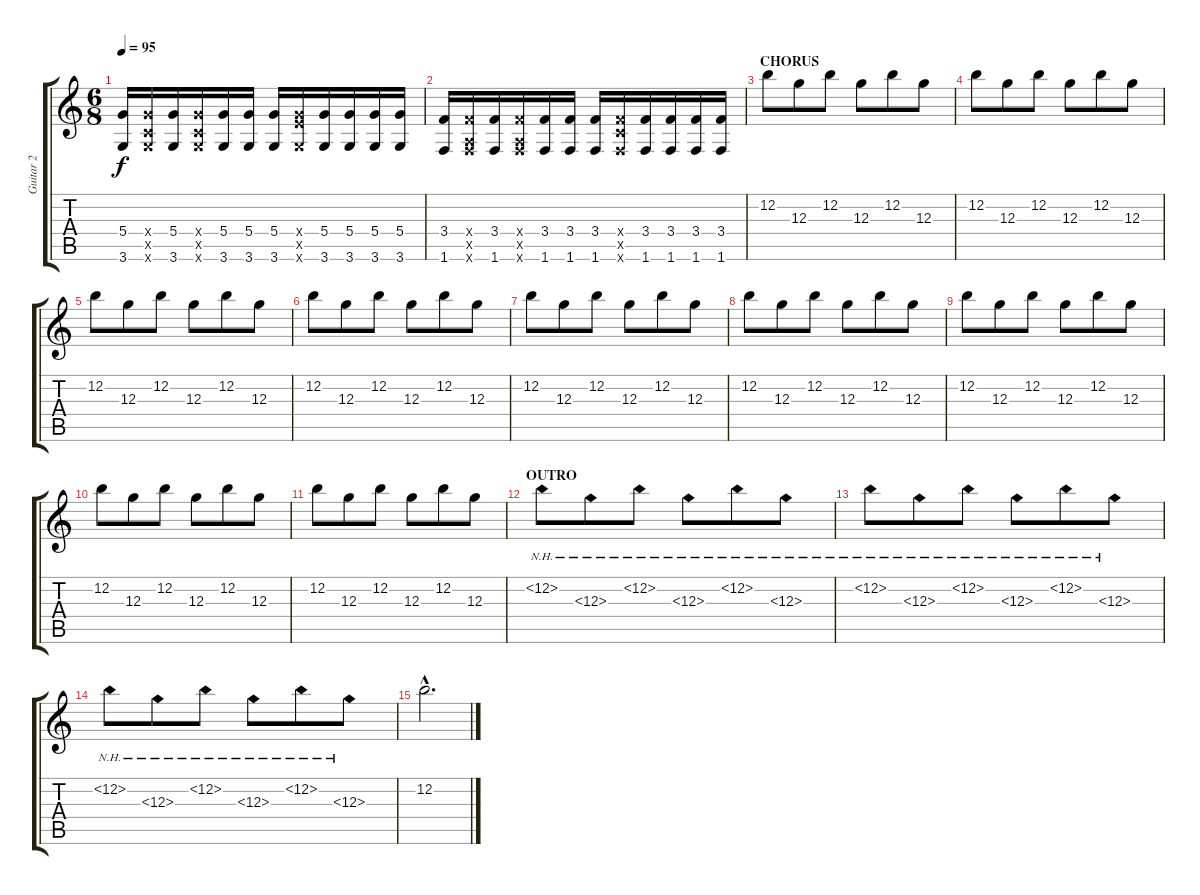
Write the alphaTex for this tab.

\track ("Guitar 2" "Guitar 2") {instrument electricguitarjazz}
\staff {score tabs}
\tuning (E4 B3 G3 D3 A2 E2) {hide}
\ts (6 8)
\tempo 95
\clef g2
\ks c
(5.4 3.6).16{dy f} (5.4{x} 3.5{x} 3.6{x}).16 (5.4 3.6).16 (5.4{x} 3.5{x} 3.6{x}).16 (5.4 3.6).16 (5.4 3.6).16 (5.4 3.6).16 (5.4{x} 7.5{x} 3.6{x}).16 (5.4 3.6).16 (5.4 3.6).16 (5.4 3.6).16 (5.4 3.6).16 |
(3.4 1.6).16 (3.4{x} 0.5{x} 1.6{x}).16 (3.4 1.6).16 (3.4{x} 0.5{x} 1.6{x}).16 (3.4 1.6).16 (3.4 1.6).16 (3.4 1.6).16 (3.4{x} 3.5{x} 1.6{x}).16 (3.4 1.6).16 (3.4 1.6).16 (3.4 1.6).16 (3.4 1.6).16 |
\section ("" "CHORUS")
12.2.8 12.3.8 12.2.8 12.3.8 12.2.8 12.3.8 |
12.2.8 12.3.8 12.2.8 12.3.8 12.2.8 12.3.8 |
12.2.8 12.3.8 12.2.8 12.3.8 12.2.8 12.3.8 |
12.2.8 12.3.8 12.2.8 12.3.8 12.2.8 12.3.8 |
12.2.8 12.3.8 12.2.8 12.3.8 12.2.8 12.3.8 |
12.2.8 12.3.8 12.2.8 12.3.8 12.2.8 12.3.8 |
12.2.8 12.3.8 12.2.8 12.3.8 12.2.8 12.3.8 |
12.2.8 12.3.8 12.2.8 12.3.8 12.2.8 12.3.8 |
12.2.8 12.3.8 12.2.8 12.3.8 12.2.8 12.3.8 |
\section ("" "OUTRO")
12.2{nh}.8{volume 8 instrument electricguitarjazz} 12.3{nh}.8 12.2{nh}.8 12.3{nh}.8 12.2{nh}.8 12.3{nh}.8 |
12.2{nh}.8 12.3{nh}.8 12.2{nh}.8 12.3{nh}.8 12.2{nh}.8 12.3{nh}.8 |
12.2{nh}.8 12.3{nh}.8 12.2{nh}.8 12.3{nh}.8 12.2{nh}.8 12.3{nh}.8 |
12.2{hac}.2{d}
